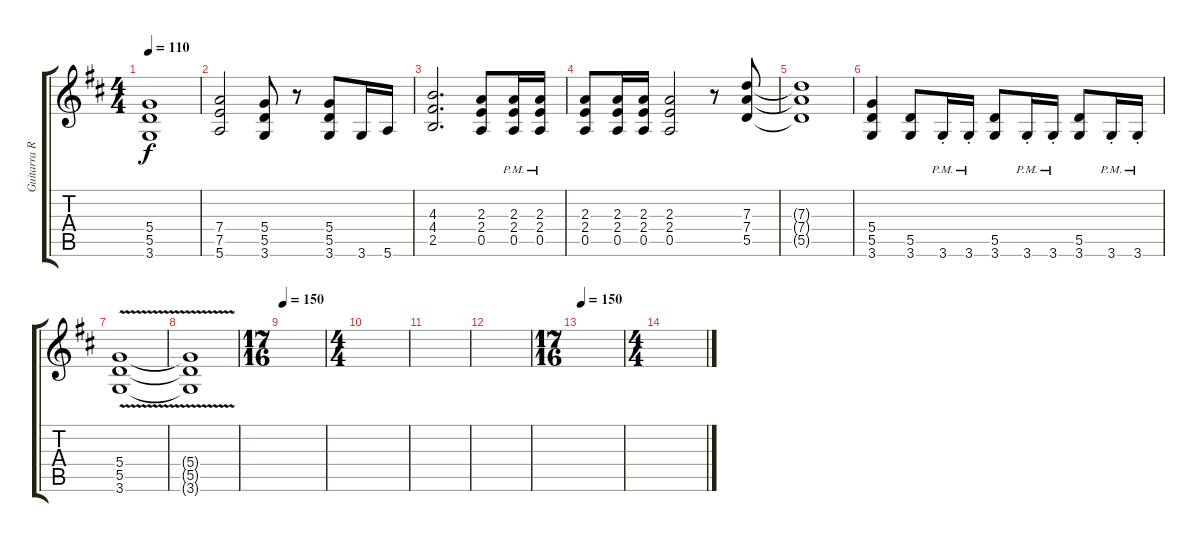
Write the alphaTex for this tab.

\track ("Guitarra Rítmica" "Guitarra R") {instrument acousticguitarsteel}
\staff {score tabs}
\tuning (E4 B3 G3 D3 A2 E2) {hide}
\ts (4 4)
\tempo 110
\clef g2
\ks d
(5.4 5.5 3.6).1{dy f} |
(7.4 7.5 5.6).2 (5.4 5.5 3.6).8 r.8 (5.4 5.5 3.6).8 3.6.16 5.6.16 |
(4.3 4.4 2.5).2{d} (2.3 2.4 0.5).8 (2.3 2.4 0.5{pm}).16 (2.3 2.4 0.5{pm}).16 |
(2.3 2.4 0.5).8 (2.3 2.4 0.5).16 (2.3 2.4 0.5).16 (2.3 2.4 0.5).2 r.8 (7.3 7.4 5.5).8 |
(7.3{t} 7.4{t} 5.5{t}).1 |
(5.4 5.5 3.6).4 (5.5 3.6).8 3.6{pm st}.16 3.6{pm st}.16 (5.5 3.6).8 3.6{pm st}.16 3.6{pm st}.16 (5.5 3.6).8 3.6{pm st}.16 3.6{pm st}.16 |
(5.4 5.5 3.6{v}).1 |
(5.4{t} 5.5{t} 3.6{t}).1 |
\ts (17 16)
\tempo 150
|
\ts (4 4)
|
|
|
\ts (17 16)
\tempo 150
|
\ts (4 4)
